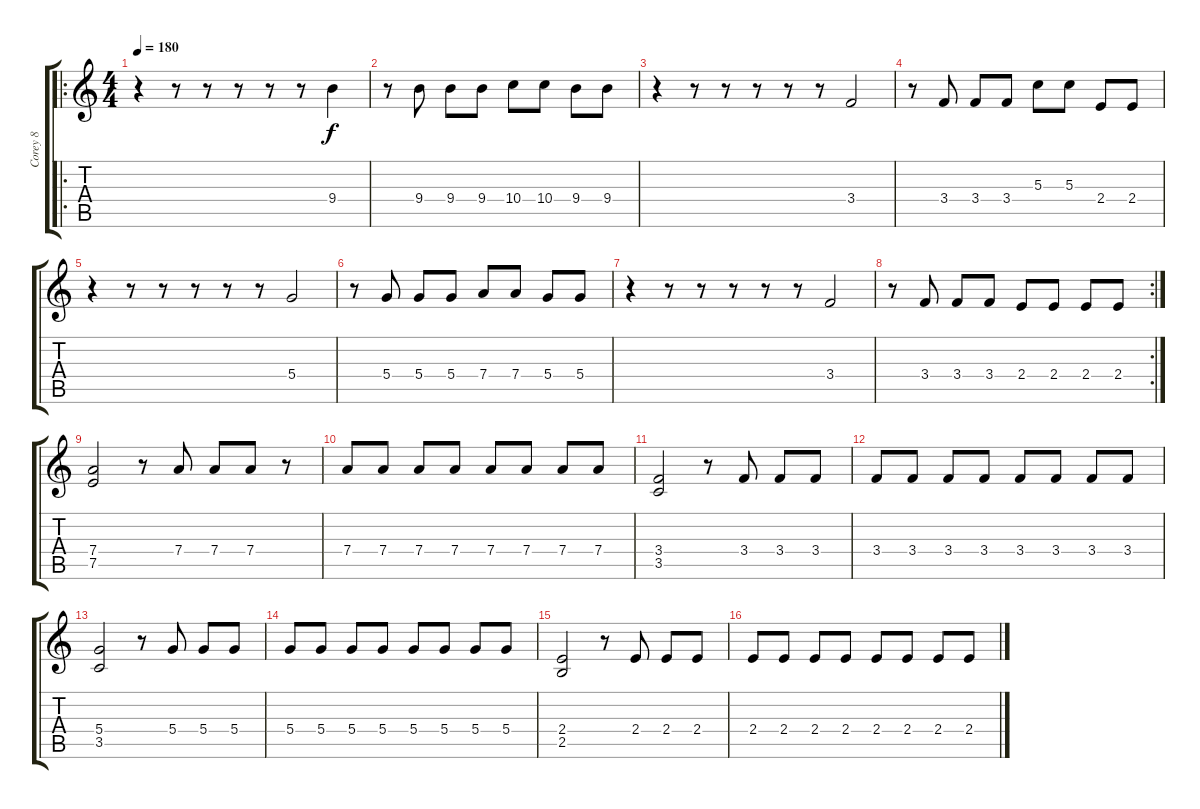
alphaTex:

\track ("Corey 8" "Corey 8") {instrument overdrivenguitar}
\staff {score tabs}
\tuning (E4 B3 G3 D3 A2 E2) {hide}
\ro
\ts (4 4)
\tempo 180
\clef g2
\ks c
r.4{dy f} r.8 r.8 r.8 r.8 r.8 9.4.4 |
r.8 9.4.8 9.4.8 9.4.8 10.4.8 10.4.8 9.4.8 9.4.8 |
r.4 r.8 r.8 r.8 r.8 r.8 3.4.2 |
r.8 3.4.8 3.4.8 3.4.8 5.3.8 5.3.8 2.4.8 2.4.8 |
r.4 r.8 r.8 r.8 r.8 r.8 5.4.2 |
r.8 5.4.8 5.4.8 5.4.8 7.4.8 7.4.8 5.4.8 5.4.8 |
r.4 r.8 r.8 r.8 r.8 r.8 3.4.2 |
\rc 2
r.8 3.4.8 3.4.8 3.4.8 2.4.8 2.4.8 2.4.8 2.4.8 |
(7.4 7.5).2 r.8 7.4.8 7.4.8 7.4.8 r.8 |
7.4.8 7.4.8 7.4.8 7.4.8 7.4.8 7.4.8 7.4.8 7.4.8 |
(3.4 3.5).2 r.8 3.4.8 3.4.8 3.4.8 |
3.4.8 3.4.8 3.4.8 3.4.8 3.4.8 3.4.8 3.4.8 3.4.8 |
(5.4 3.5).2 r.8 5.4.8 5.4.8 5.4.8 |
5.4.8 5.4.8 5.4.8 5.4.8 5.4.8 5.4.8 5.4.8 5.4.8 |
(2.4 2.5).2 r.8 2.4.8 2.4.8 2.4.8 |
2.4.8 2.4.8 2.4.8 2.4.8 2.4.8 2.4.8 2.4.8 2.4.8
